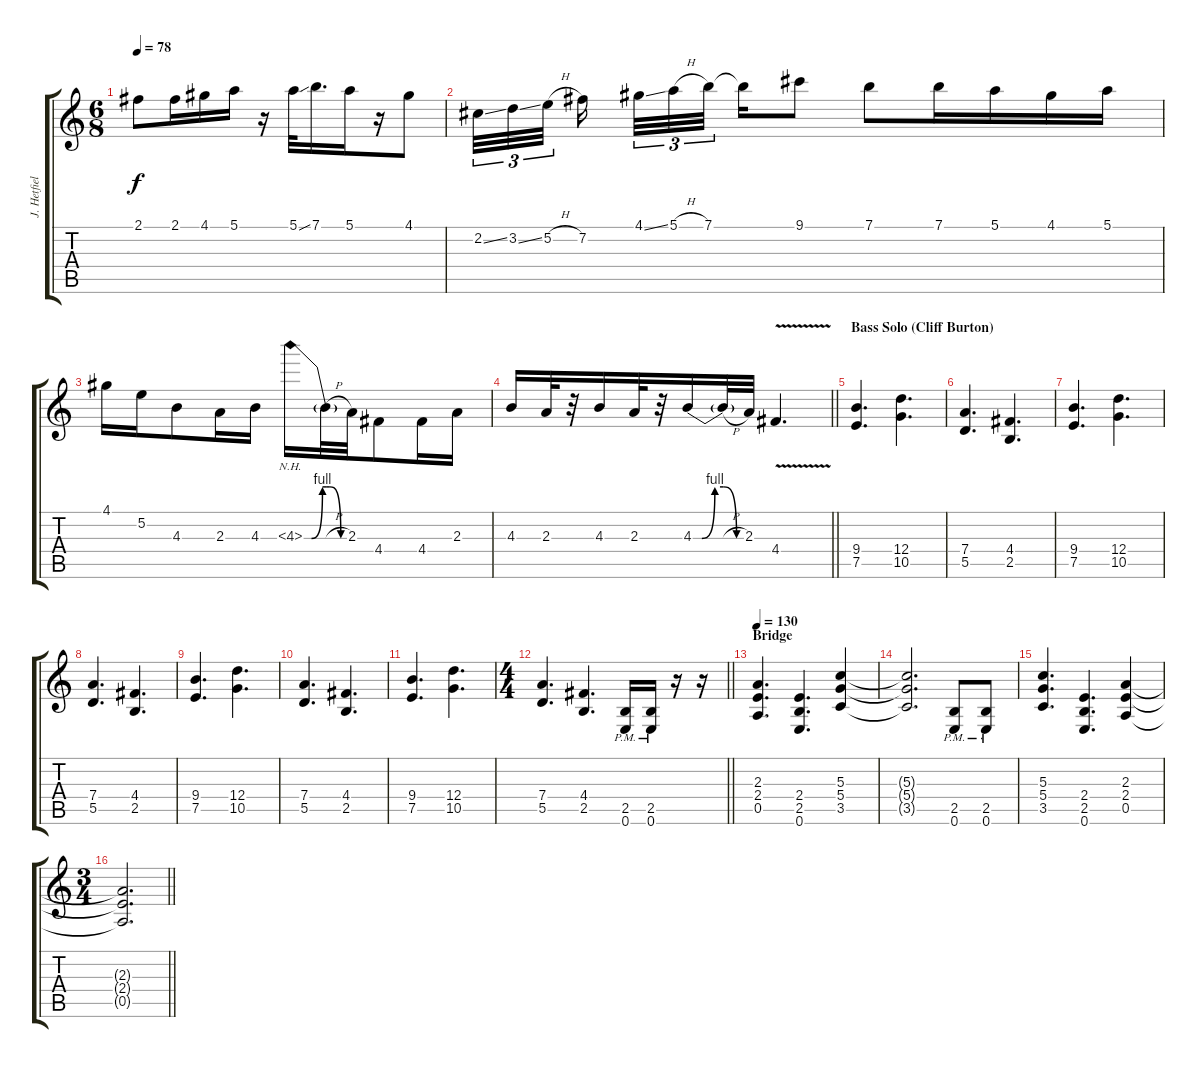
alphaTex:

\track ("J. Hetfield (Rhythm)" "J. Hetfiel") {instrument distortionguitar}
\staff {score tabs}
\tuning (E4 B3 G3 D3 A2 E2) {hide}
\ts (6 8)
\tempo 78
\clef g2
\ks c
2.1.8{dy f} 2.1.16 4.1.16 5.1.16 r.16 5.1{ss}.32 7.1.16{d} 5.1.16 r.16 4.1.8 |
2.2{ss}.32{tu (3 2)} 3.2{ss}.32{tu (3 2)} 5.2{h}.32{tu (3 2) beam splitsecondary} 7.2.16{beam splitsecondary} 4.1{ss}.32{tu (3 2)} 5.1{h}.32{tu (3 2)} 7.1.32{tu (3 2) beam splitsecondary} 7.1{t}.16 9.1.8 7.1.8 7.1.16 5.1.16 4.1.16 5.1.16 |
4.1.16 5.2.16 4.3.8 2.3.16 4.3.16 4.3{be (custom 0 0 10 0 25 4 30 4 35 4 50 0 60 0) nh}.16 4.3{h t}.32 2.3.32 4.4.8 4.4.16 2.3.16 |
\barLineRight lightlight
4.3.16 2.3.32 r.32 4.3.16 2.3.32 r.32 4.3{be (custom 0 0 10 0 25 4 35 4 50 0 60 0)}.16 4.3{h t}.32 2.3.32 4.4{v}.4{d} |
\section ("" "Bass Solo (Cliff Burton)")
(9.4 7.5).4{d} (12.4 10.5).4{d} |
(7.4 5.5).4{d} (4.4 2.5).4{d} |
(9.4 7.5).4{d} (12.4 10.5).4{d} |
(7.4 5.5).4{d} (4.4 2.5).4{d} |
(9.4 7.5).4{d} (12.4 10.5).4{d} |
(7.4 5.5).4{d} (4.4 2.5).4{d} |
(9.4 7.5).4{d} (12.4 10.5).4{d} |
\ts (4 4)
\barLineRight lightlight
(7.4 5.5).4{d} (4.4 2.5).4{d} (2.5{pm} 0.6{pm}).16 (2.5{pm} 0.6{pm}).16 r.16 r.16 |
\section ("" "Bridge")
\tempo 130
(2.3 2.4 0.5).4{d} (2.4 2.5 0.6).4{d} (5.3 5.4 3.5).4 |
(5.3{t} 5.4{t} 3.5{t}).2{d} (2.5{pm} 0.6{pm}).8 (2.5{pm} 0.6{pm}).8 |
(5.3 5.4 3.5).4{d} (2.4 2.5 0.6).4{d} (2.3 2.4 0.5).4 |
\ts (3 4)
\barLineRight lightlight
(2.3{t} 2.4{t} 0.5{t}).2{d}
